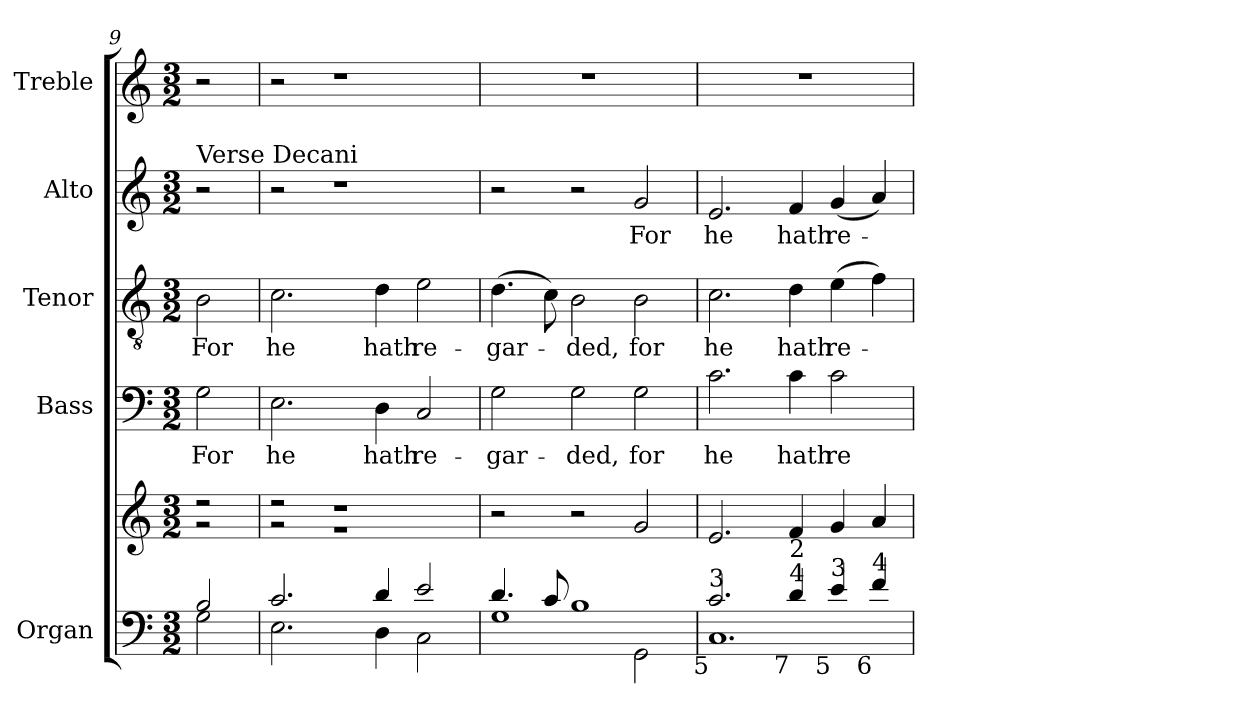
**kern	**kern	**kern	**text	**kern	**text	**kern	**text	**kern
*part5	*part5	*part4	*part4	*part3	*part3	*part2	*part2	*part1
*staff6	*staff5	*staff4	*staff4	*staff3	*staff3	*staff2	*staff2	*staff1
*I"Organ	*	*I"Bass	*	*I"Tenor	*	*I"Alto	*	*I"Treble
*I'Org.	*	*I'B.	*	*I'T.	*	*I'A.	*	*I'Tr.
!!LO:PB:g=z
*clefF4	*clefG2	*clefF4	*	*clefGv2	*	*clefG2	*	*clefG2
*	*	*	*	*ITrd7c12	*	*	*	*
*k[]	*k[]	*k[]	*	*k[]	*	*k[]	*	*k[]
*C:	*C:	*C:	*	*C:	*	*C:	*	*C:
*M3/2	*M3/2	*M3/2	*	*M3/2	*	*M3/2	*	*M3/2
=9	=9	=9	=9	=9	=9	=9	=9	=9
*^	*^	*	*	*	*	*	*	*
!	!	!	!	!	!LO:LY:b:color=#000000	!	!	!	!	!
!	!	!	!	!	!	!	!	!LO:TX:a:t=Verse Decani	!	!
!	!	!	!	!	!	!	!LO:LY:b:color=#000000	!	!	!
2Bi/	2Gi\	2r	2r	2Gi\	For	2BBi\	For	2r	.	2r
=10	=10	=10	=10	=10	=10	=10	=10	=10	=10	=10
!	!	!	!	!	!LO:LY:b:color=#000000	!	!	!	!	!
!	!	!	!	!	!	!	!LO:LY:b:color=#000000	!	!	!
2.ci/	2.Ei\	2r	2r	2.Ei\	he	2.Ci\	he	2r	.	2r
.	.	1r	1r	.	.	.	.	1r	.	1r
!	!	!	!	!	!LO:LY:b:color=#000000	!	!	!	!	!
!	!	!	!	!	!	!	!LO:LY:b:color=#000000	!	!	!
4di/	4Di\	.	.	4Di\	hath	4Di\	hath	.	.	.
!	!	!	!	!	!LO:LY:b:color=#000000	!	!	!	!	!
!	!	!	!	!	!	!	!LO:LY:b:color=#000000	!	!	!
2ei/	2Ci\	.	.	2Ci/	re-	2Ei\	re-	.	.	.
*	*	*v	*v	*	*	*	*	*	*	*
=11	=11	=11	=11	=11	=11	=11	=11	=11	=11
!	!	!	!	!LO:LY:b:color=#000000	!	!	!	!	!
!	!	!	!	!	!	!LO:LY:b:color=#000000	!	!	!LO:N:vis=1
4.di/	1Gi	2r	2Gi\	-gar-	(4.Di\	-gar-	2r	.	1.r
8ci/	.	.	.	.	8Ci\)	.	.	.	.
!	!	!	!	!LO:LY:b:color=#000000	!	!	!	!	!
!	!	!	!	!	!	!LO:LY:b:color=#000000	!	!	!
1Bi	.	2r	2Gi\	-ded,	2BBi\	-ded,	2r	.	.
!	!	!	!	!LO:LY:b:color=#000000	!	!	!	!	!
!	!	!	!	!	!	!LO:LY:b:color=#000000	!	!	!
!	!	!	!	!	!	!	!	!LO:LY:b:color=#000000	!
.	2GGi\	2gi/	2Gi\	for	2BBi\	for	2gi/	For	.
=12	=12	=12	=12	=12	=12	=12	=12	=12	=12
!	!	!	!	!LO:LY:b:color=#000000	!	!	!	!	!
!	!	!	!	!	!	!LO:LY:b:color=#000000	!	!	!
!LO:TX:b:rj:t=5	!	!	!	!	!	!	!	!	!
!LO:TX:t=3	!	!	!	!	!	!	!	!	!
!	!	!	!	!	!	!	!	!LO:LY:b:color=#000000	!LO:N:vis=1
2.ci/	1.Ci	2.ei/	2.ci\	he	2.Ci\	he	2.ei/	he	1.r
!	!	!	!	!LO:LY:b:color=#000000	!	!	!	!	!
!	!	!	!	!	!	!LO:LY:b:color=#000000	!	!	!
!LO:TX:b:rj:t=7	!	!	!	!	!	!	!	!	!
!LO:TX:t=4	!	!	!	!	!	!	!	!	!
!LO:TX:t=2	!	!	!	!	!	!	!	!	!
!	!	!	!	!	!	!	!	!LO:LY:b:color=#000000	!
4di/	.	4fi/	4ci\	hath	4Di\	hath	4fi/	hath	.
!	!	!	!	!LO:LY:b:color=#000000	!	!	!	!	!
!	!	!	!	!	!	!LO:LY:b:color=#000000	!	!	!
!LO:TX:b:rj:t=5	!	!	!	!	!	!	!	!	!
!LO:TX:t=3	!	!	!	!	!	!	!	!	!
!	!	!	!	!	!	!	!	!LO:LY:b:color=#000000	!
4ei/	.	4gi/	2ci\	re-	(4Ei\	re-	(4gi/	re-	.
!LO:TX:b:rj:t=6	!	!	!	!	!	!	!	!	!
!LO:TX:t=4	!	!	!	!	!	!	!	!	!
4fi/	.	4ai/	.	.	4Fi\)	.	4ai/)	.	.
*v	*v	*	*	*	*	*	*	*	*
=	=	=	=	=	=	=	=	=
*-	*-	*-	*-	*-	*-	*-	*-	*-
